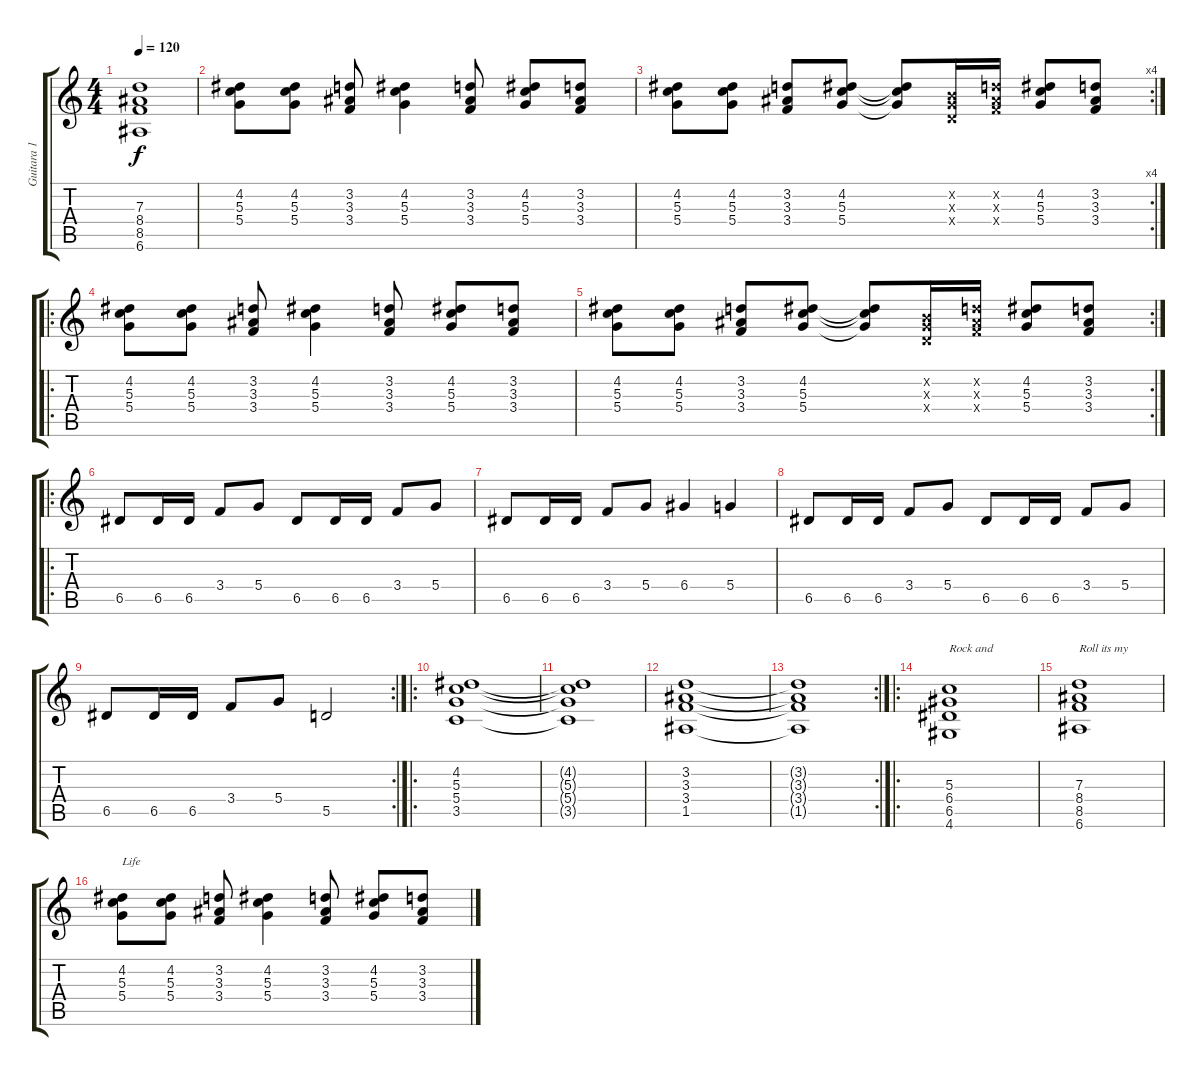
\track ("Guitara 1" "Guitara 1") {instrument distortionguitar}
\staff {score tabs}
\tuning (E4 B3 G3 D3 A2 E2) {hide}
\ts (4 4)
\tempo 120
\clef g2
\ks c
(7.3 8.4 8.5 6.6).1{dy f} |
(4.2 5.3 5.4).8 (4.2 5.3 5.4).8 (3.2 3.3 3.4).8 (4.2 5.3 5.4).4 (3.2 3.3 3.4).8 (4.2 5.3 5.4).8 (3.2 3.3 3.4).8 |
\rc 4
(4.2 5.3 5.4).8 (4.2 5.3 5.4).8 (3.2 3.3 3.4).8 (4.2 5.3 5.4).8 (4.2{t} 5.3{t} 5.4{t}).8 (0.2{x} 0.3{x} 0.4{x}).16 (3.2{x} 3.3{x} 3.4{x}).16 (4.2 5.3 5.4).8 (3.2 3.3 3.4).8 |
\ro
(4.2 5.3 5.4).8 (4.2 5.3 5.4).8 (3.2 3.3 3.4).8 (4.2 5.3 5.4).4 (3.2 3.3 3.4).8 (4.2 5.3 5.4).8 (3.2 3.3 3.4).8 |
\rc 2
(4.2 5.3 5.4).8 (4.2 5.3 5.4).8 (3.2 3.3 3.4).8 (4.2 5.3 5.4).8 (4.2{t} 5.3{t} 5.4{t}).8 (0.2{x} 0.3{x} 0.4{x}).16 (3.2{x} 3.3{x} 3.4{x}).16 (4.2 5.3 5.4).8 (3.2 3.3 3.4).8 |
\ro
6.5.8 6.5.16 6.5.16 3.4.8 5.4.8 6.5.8 6.5.16 6.5.16 3.4.8 5.4.8 |
6.5.8 6.5.16 6.5.16 3.4.8 5.4.8 6.4.4 5.4.4 |
6.5.8 6.5.16 6.5.16 3.4.8 5.4.8 6.5.8 6.5.16 6.5.16 3.4.8 5.4.8 |
\rc 2
6.5.8 6.5.16 6.5.16 3.4.8 5.4.8 5.5.2 |
\ro
(4.2 5.3 5.4 3.5).1 |
(4.2{t} 5.3{t} 5.4{t} 3.5{t}).1 |
(3.2 3.3 3.4 1.5).1 |
\rc 2
(3.2{t} 3.3{t} 3.4{t} 1.5{t}).1 |
\ro
(5.3 6.4 6.5 4.6).1{txt "Rock and"} |
(7.3 8.4 8.5 6.6).1{txt "Roll its my"} |
(4.2 5.3 5.4).8{txt "Life"} (4.2 5.3 5.4).8 (3.2 3.3 3.4).8 (4.2 5.3 5.4).4 (3.2 3.3 3.4).8 (4.2 5.3 5.4).8 (3.2 3.3 3.4).8
